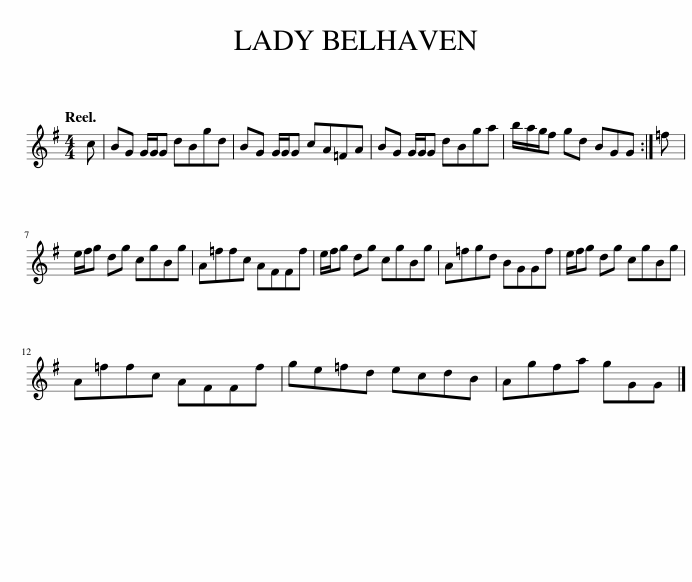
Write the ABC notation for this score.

X:1
L:1/8
Q:1/4=120
M:4/4
I:linebreak $
K:G
V:1 treble
V:1
 c | BG G/G/G dBgd | BG G/G/G cA=FA | BG G/G/G dBga | b/a/g/f gd BGG :| %5
 =f |$ e/f/g dg cgBg | A=ffc AFFf | e/f/g dg cgBg | A=fgd BGGf | %10
 e/f/g dg cgBg |$ A=ffc AFFf | ge=fd ecdB | Agfa gGG |] %14
